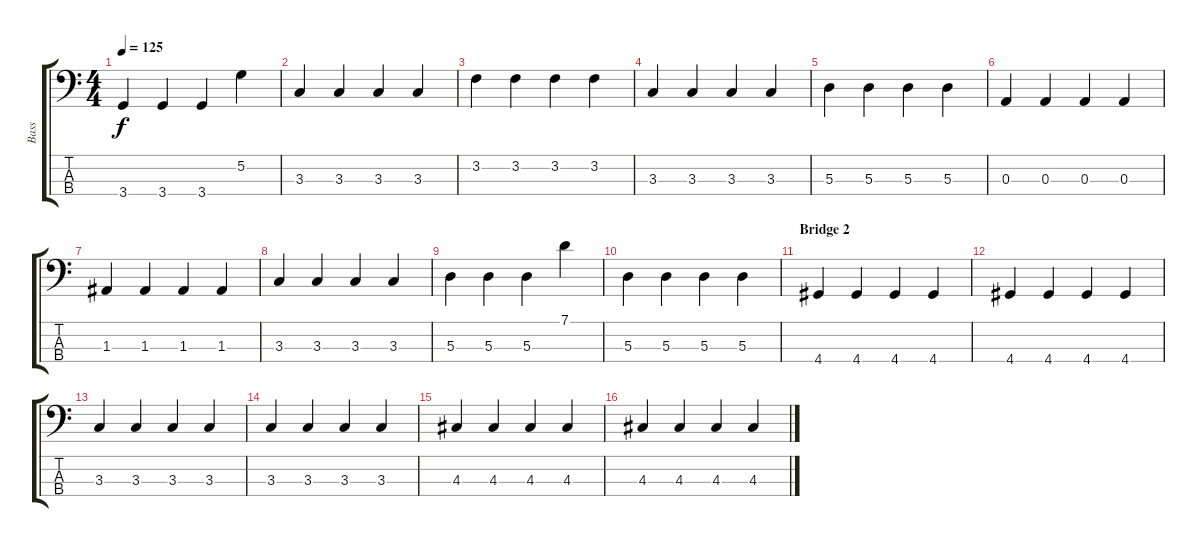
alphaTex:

\track ("Bass" "Bass") {instrument acousticguitarnylon}
\staff {score tabs}
\tuning (G2 D2 A1 E1) {hide}
\ts (4 4)
\tempo 125
\clef f4
\ks c
3.4.4{dy f} 3.4.4 3.4.4 5.2.4 |
3.3.4 3.3.4 3.3.4 3.3.4 |
3.2.4 3.2.4 3.2.4 3.2.4 |
3.3.4 3.3.4 3.3.4 3.3.4 |
5.3.4 5.3.4 5.3.4 5.3.4 |
0.3.4 0.3.4 0.3.4 0.3.4 |
1.3.4 1.3.4 1.3.4 1.3.4 |
3.3.4 3.3.4 3.3.4 3.3.4 |
5.3.4 5.3.4 5.3.4 7.1.4 |
5.3.4 5.3.4 5.3.4 5.3.4 |
\section ("" "Bridge 2")
4.4.4 4.4.4 4.4.4 4.4.4 |
4.4.4 4.4.4 4.4.4 4.4.4 |
3.3.4 3.3.4 3.3.4 3.3.4 |
3.3.4 3.3.4 3.3.4 3.3.4 |
4.3.4 4.3.4 4.3.4 4.3.4 |
4.3.4 4.3.4 4.3.4 4.3.4
